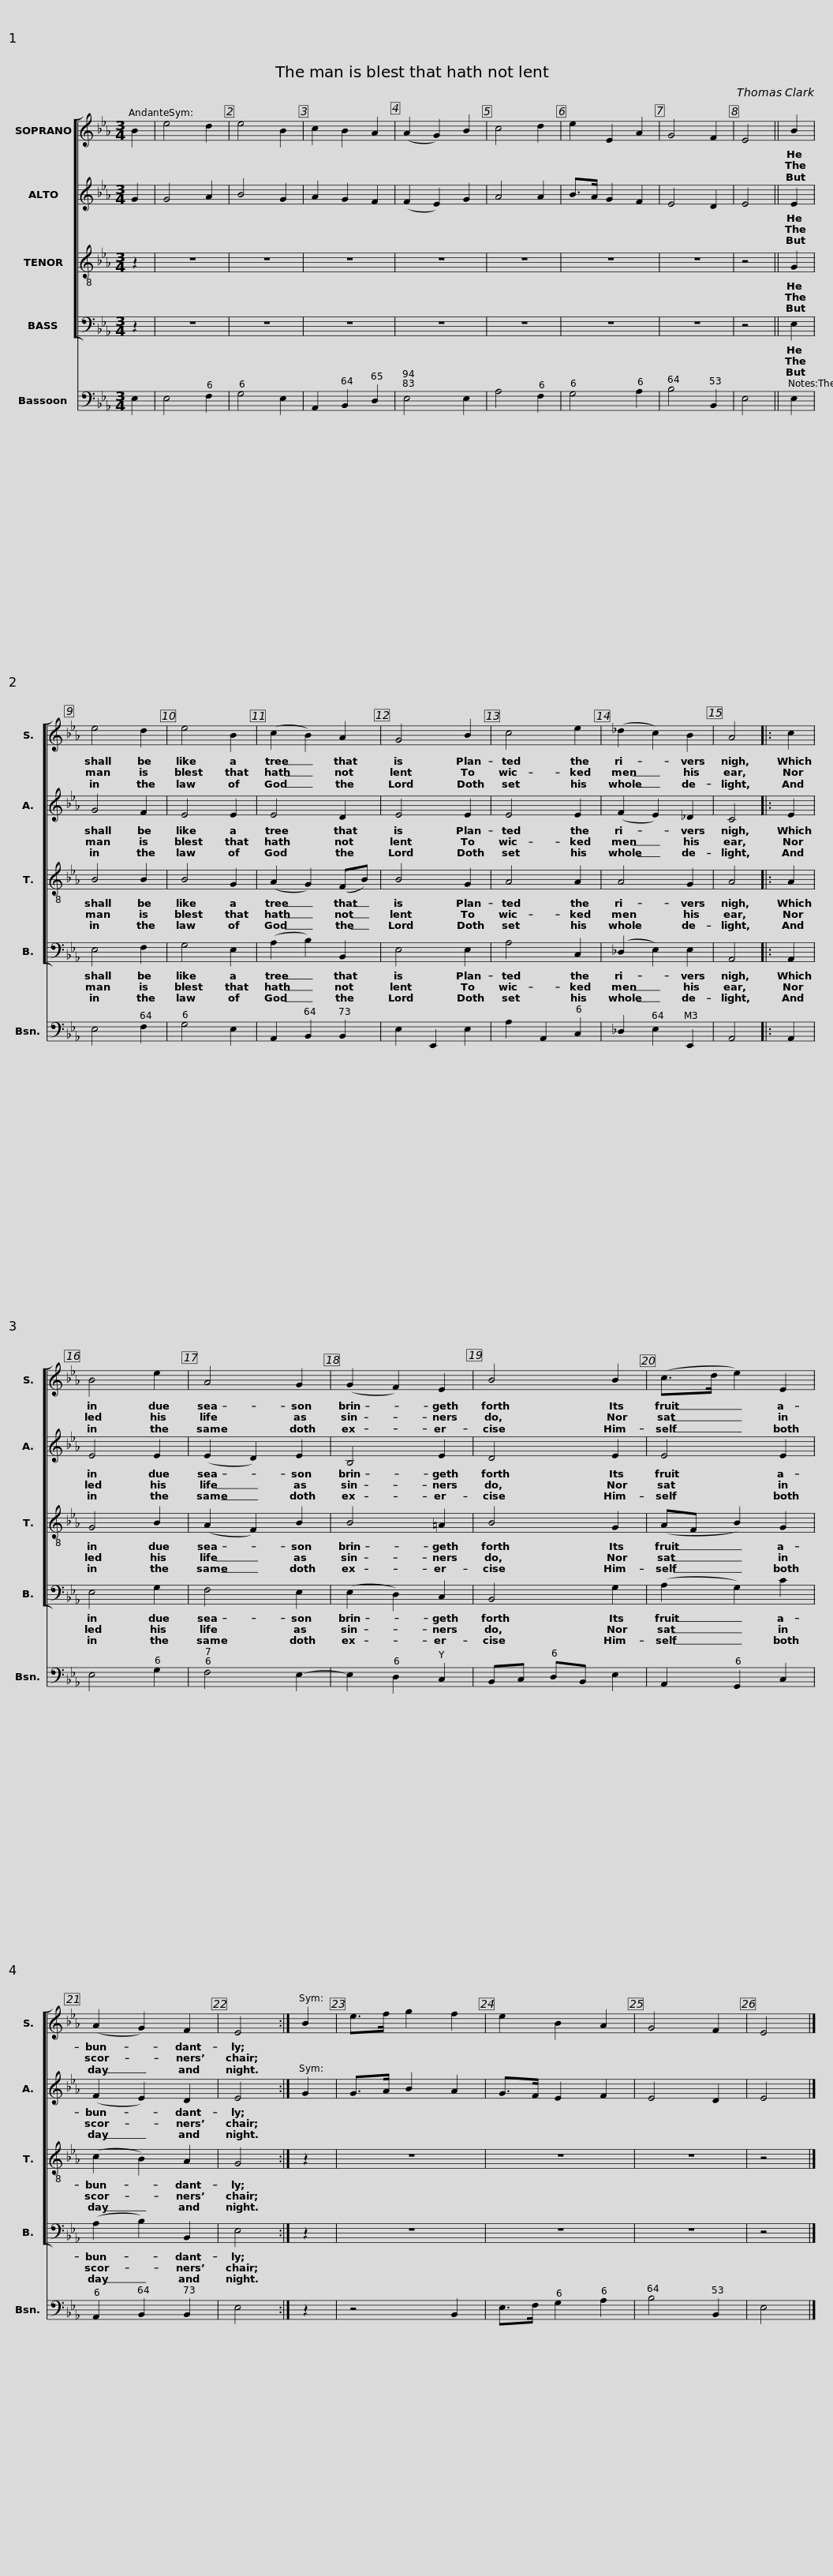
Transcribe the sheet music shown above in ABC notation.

X:1
%%score [ 1 2 3 4 ] 5
L:1/8
M:3/4
I:linebreak $
K:Eb
V:1 treble
V:2 treble
V:3 treble-8 transpose=-12
V:4 bass
V:5 bass
V:1
 B2 | e4 d2 | e4 B2 | c2 B2 A2 | (A2 G2) B2 | %5
 c4 d2 | e2 E2 A2 | G4 F2 | E4 ||$ B2 | %10
 e4 d2 | e4 B2 | (c2 B2) A2 | G4 B2 | c4 e2 | %15
 (_d2 c2) B2 | A4 |:$ c2 | B4 e2 | A4 G2 | %20
 (G2 F2) E2 | B4 B2 | (c>d e2) E2 | (A2 G2) F2 | E4 :|$ %25
 B2 | e>f g2 f2 | e2 B2 A2 | G4 F2 | E4 |] %30
V:2
 G2 | G4 A2 | B4 G2 | A2 G2 F2 | (F2 E2) G2 | %5
 A4 A2 | B>A G2 F2 | E4 D2 | E4 ||$ E2 | %10
 G4 F2 | E4 E2 | E4 D2 | E4 E2 | E4 E2 | %15
 (F2 E2) _D2 | C4 |:$ E2 | E4 E2 | (E2 D2) E2 | %20
 B,4 E2 | D4 E2 | E4 E2 | (F2 E2) D2 | E4 :|$ %25
 G2 | G>A B2 A2 | G>F E2 F2 | E4 D2 | E4 |] %30
V:3
 z2 | z6 | z6 | z6 | z6 | %5
 z6 | z6 | z6 | z4 ||$ G2 | %10
 B4 B2 | B4 G2 | (A2 G2) (FB) | B4 G2 | A4 A2 | %15
 A4 G2 | A4 |:$ A2 | G4 B2 | (A2 F2) B2 | %20
 B4 =A2 | B4 G2 | (AF B2) G2 | (c2 B2) A2 | G4 :|$ %25
 z2 | z6 | z6 | z6 | z4 |] %30
V:4
 z2 | z6 | z6 | z6 | z6 | %5
 z6 | z6 | z6 | z4 ||$ E,2 | %10
 E,4 F,2 | G,4 E,2 | (A,2 B,2) B,,2 | E,4 E,2 | A,4 C,2 | %15
 (_D,2 E,2) E,2 | A,,4 |:$ A,,2 | E,4 G,2 | F,4 E,2 | %20
 (E,2 D,2) C,2 | B,,4 G,2 | (A,2 G,2) C2 | (A,2 B,2) B,,2 | E,4 :|$ %25
 z2 | z6 | z6 | z6 | z4 |] %30
V:5
 E,2 | E,4 F,2 | G,4 E,2 | A,,2 B,,2 D,2 | E,4 E,2 | %5
 A,4 F,2 | G,4 A,2 | B,4 B,,2 | E,4 ||$ E,2 | %10
 E,4 F,2 | G,4 E,2 | A,,2 B,,2 B,,2 | E,2 E,,2 E,2 | A,2 A,,2 C,2 | %15
 _D,2 E,2 E,,2 | A,,4 |:$ A,,2 | E,4 G,2 | F,4 E,2- | %20
 E,2 D,2 C,2 | B,,C, D,B,, E,2 | A,,2 G,,2 C,2 | A,,2 B,,2 B,,2 | E,4 :|$ %25
 z2 | z4 B,,2 | E,>F, G,2 A,2 | B,4 B,,2 | E,4 |] %30
